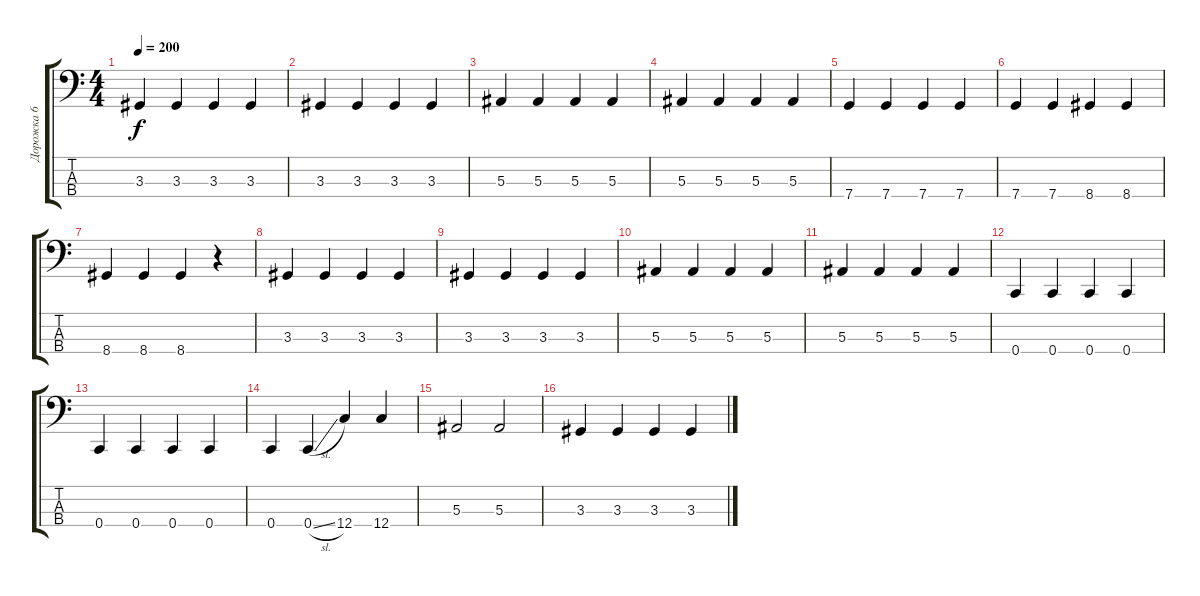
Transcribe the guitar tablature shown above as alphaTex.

\track ("Дорожка 6" "Дорожка 6") {instrument electricbasspick}
\staff {score tabs}
\tuning (Eb2 Bb1 F1 C1) {hide}
\ts (4 4)
\tempo 200
\clef f4
\ks c
3.3.4{dy f} 3.3.4 3.3.4 3.3.4 |
3.3.4 3.3.4 3.3.4 3.3.4 |
5.3.4 5.3.4 5.3.4 5.3.4 |
5.3.4 5.3.4 5.3.4 5.3.4 |
7.4.4 7.4.4 7.4.4 7.4.4 |
7.4.4 7.4.4 8.4.4 8.4.4 |
8.4.4 8.4.4 8.4.4 r.4 |
3.3.4 3.3.4 3.3.4 3.3.4 |
3.3.4 3.3.4 3.3.4 3.3.4 |
5.3.4 5.3.4 5.3.4 5.3.4 |
5.3.4 5.3.4 5.3.4 5.3.4 |
0.4.4 0.4.4 0.4.4 0.4.4 |
0.4.4 0.4.4 0.4.4 0.4.4 |
0.4.4 0.4{sl}.4 12.4.4 12.4.4 |
5.3.2 5.3.2 |
3.3.4 3.3.4 3.3.4 3.3.4
